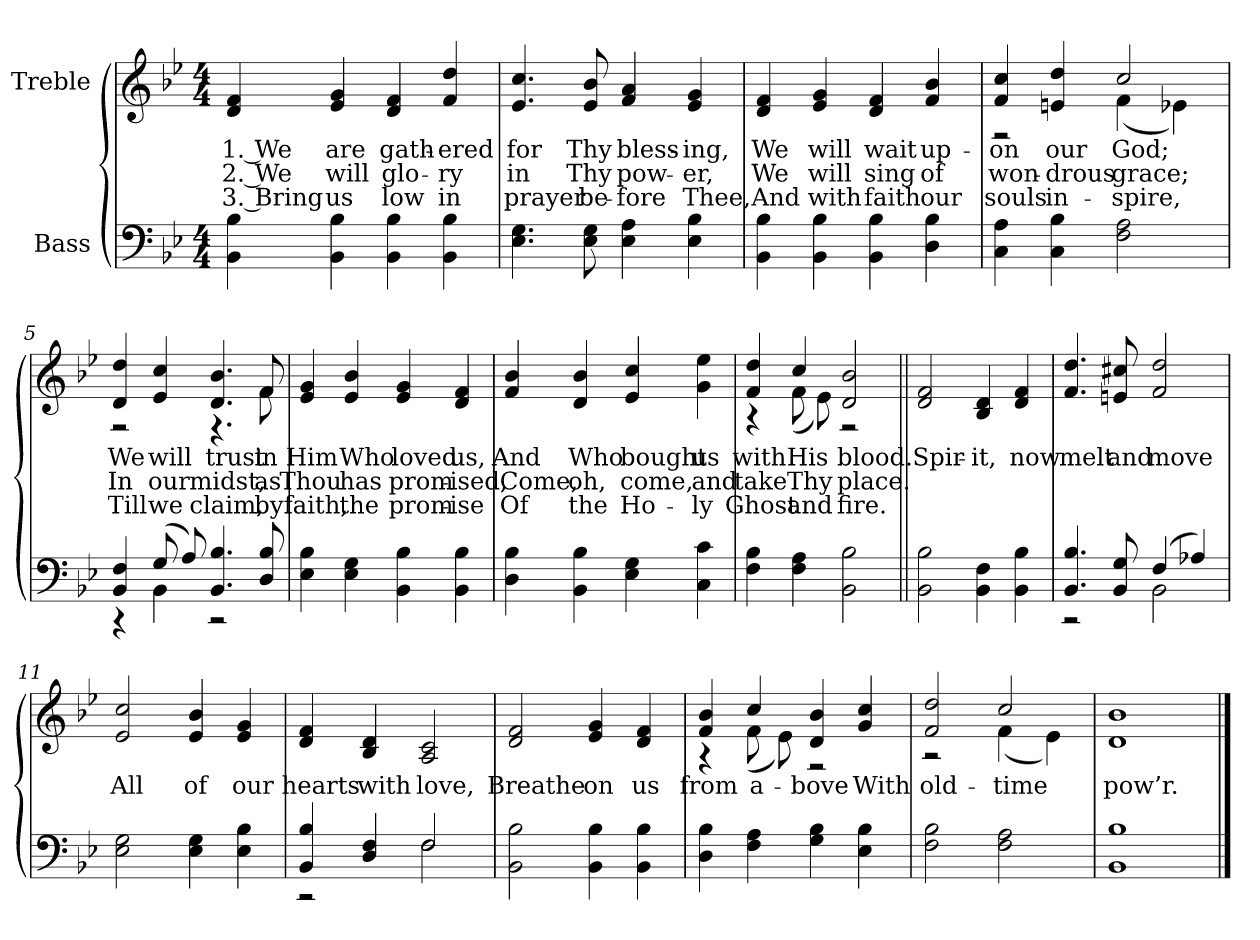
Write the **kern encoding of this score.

**kern	**kern	**text	**text	**text
*part2	*part1	*part1	*part1	*part1
*staff2	*staff1	*staff1	*staff1	*staff1
*I"Bass	*I"Treble	*	*	*
*clefF4	*clefG2	*	*	*
*k[b-e-]	*k[b-e-]	*	*	*
*B-:	*B-:	*	*	*
*M4/4	*M4/4	*	*	*
*MM100	*MM100	*	*	*
=1	=1	=1	=1	=1
4BB- 4B-	4d 4f	-1. We	-2. We	-3. Bring
4BB- 4B-	4e- 4g	-are	-will	-us
4BB- 4B-	4d 4f	-gath-	-glo-	-low
4BB- 4B-	4f 4dd	-ered	-ry	-in
=2	=2	=2	=2	=2
4.E- 4.G	4.e- 4.cc	-for	-in	-prayer
8E- 8G	8e- 8b-	-Thy	-Thy	-be-
4E- 4A	4f 4a	-bless-	-pow-	-fore
4E- 4B-	4e- 4g	-ing,	-er,	-Thee,
=3	=3	=3	=3	=3
4BB- 4B-	4d 4f	-We	-We	-And
4BB- 4B-	4e- 4g	-will	-will	-with
4BB- 4B-	4d 4f	-wait	-sing	-faith
4D 4B-	4f 4b-	-up-	-of	-our
=4	=4	=4	=4	=4
*	*^	*	*	*
4C 4A	4f 4cc	2r	-on	-won-	-souls
4C 4B-	4e 4dd	.	-our	-drous	-in-
2F 2A	2cc	(4f	-God;	-grace;	-spire,
.	.	4e-)	.	.	.
=5	=5	=5	=5	=5	=5
*^	*	*	*	*	*
4BB- 4F	4r	4d 4dd	2r	-We	-In	-Till
(8GL	4BB-	4e- 4cc	.	-will	-our	-we
8A)	.	.	.	.	.	.
4.BB- 4.B-	2r	4.d 4.b-	4.r	-trust	-midst,	-claim,
8D 8B-	.	8f	8f	-in	-as	-by
*v	*v	*	*	*	*	*
*	*v	*v	*	*	*
=6	=6	=6	=6	=6
4E- 4B-	4e- 4g	-Him	-Thou	-faith,
4E- 4G	4e- 4b-	-Who	-has	-the
4BB- 4B-	4e- 4g	-loved	-prom-	-prom-
4BB- 4B-	4d 4f	-us,	-ised,	-ise
=7	=7	=7	=7	=7
4D 4B-	4f 4b-	-And	-Come,	-Of
4BB- 4B-	4d 4b-	-Who	-oh,	-the
4E- 4G	4e- 4cc	-bought	-come,	-Ho-
4C 4c	4g 4ee-	-us	-and	-ly
=8	=8	=8	=8	=8
*	*^	*	*	*
4F 4B-	4f 4dd	4r	-with	-take	-Ghost
4F 4A	4cc	(8fL	-His	-Thy	-and
.	.	8e-)	.	.	.
2BB- 2B-	2d 2b-	2r	-blood.	-place.	-fire.
=9||	=9||	=9||	=9||	=9||	=9||
!	!LO:TX:a:t=Refrain	!	!	!	!
*	*v	*v	*	*	*
2BB- 2B-	2d 2f	-Spir-	.	.
4BB- 4F	4B- 4d	-it,	.	.
4BB- 4B-	4d 4f	-now	.	.
=10	=10	=10	=10	=10
*^	*	*	*	*
4.BB- 4.B-	2r	4.f 4.dd	-melt	.	.
8BB- 8G	.	8e 8cc#	-and	.	.
(4F	2BB-	2f 2dd	-move	.	.
4A-)	.	.	.	.	.
*v	*v	*	*	*	*
=11	=11	=11	=11	=11
2E- 2G	2e- 2cc	-All	.	.
4E- 4G	4e- 4b-	-of	.	.
4E- 4B-	4e- 4g	-our	.	.
=12	=12	=12	=12	=12
*^	*	*	*	*
4BB- 4B-	2r	4d 4f	-hearts	.	.
4D 4F	.	4B- 4d	-with	.	.
2F	2F	2A 2c	-love,	.	.
*v	*v	*	*	*	*
=13	=13	=13	=13	=13
2BB- 2B-	2d 2f	-Breathe	.	.
4BB- 4B-	4e- 4g	-on	.	.
4BB- 4B-	4d 4f	-us	.	.
=14	=14	=14	=14	=14
*	*^	*	*	*
4D 4B-	4f 4b-	4r	-from	.	.
4F 4A	4cc	(8fL	-a-	.	.
.	.	8e-)	.	.	.
4G 4B-	4d 4b-	2r	-bove	.	.
4E- 4B-	4g 4cc	.	-With	.	.
=15	=15	=15	=15	=15	=15
2F 2B-	2f 2dd	2r	-old-	.	.
2F 2A	2cc	(4f	-time	.	.
.	.	4e-)	.	.	.
*	*v	*v	*	*	*
=16	=16	=16	=16	=16
1BB- 1B-	1d 1b-	-pow’r.	.	.
==	==	==	==	==
*-	*-	*-	*-	*-
